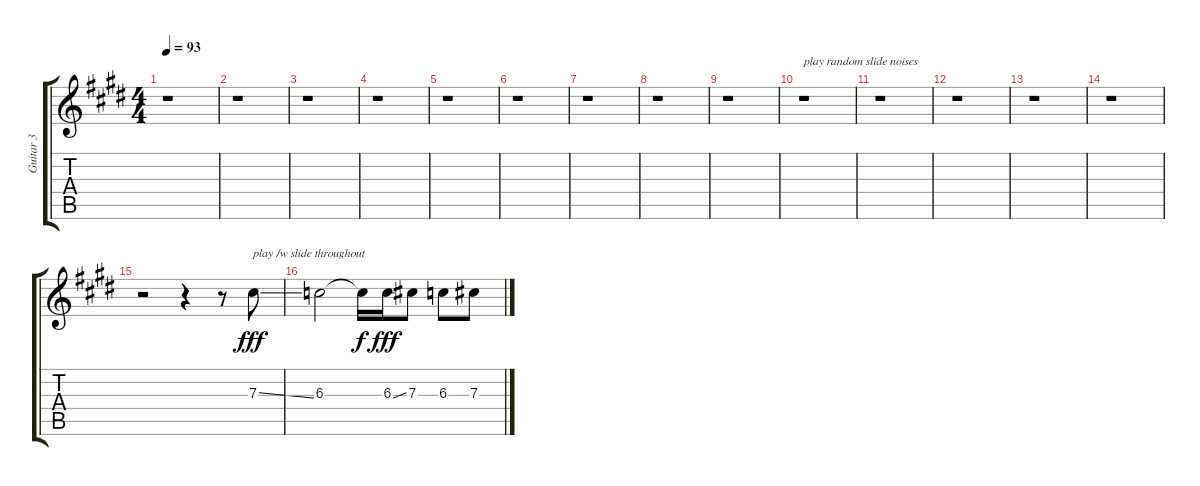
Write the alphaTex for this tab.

\track ("Guitar 3" "Guitar 3") {instrument overdrivenguitar}
\staff {score tabs}
\tuning (Eb4 Bb3 Gb3 Db3 Ab2 Db2) {hide}
\ts (4 4)
\tempo 93
\clef g2
\ks e
r.1{dy fff instrument overdrivenguitar} |
r.1 |
r.1 |
r.1 |
r.1 |
r.1 |
r.1 |
r.1 |
r.1 |
r.1{txt "play random slide noises"} |
r.1 |
r.1 |
r.1 |
r.1 |
r.2 r.4 r.8 7.3{ss}.8{txt "play /w slide throughout"} |
6.3.2 6.3{t}.16{dy f} 6.3{ss}.16{dy fff} 7.3.8 6.3.8 7.3.8
